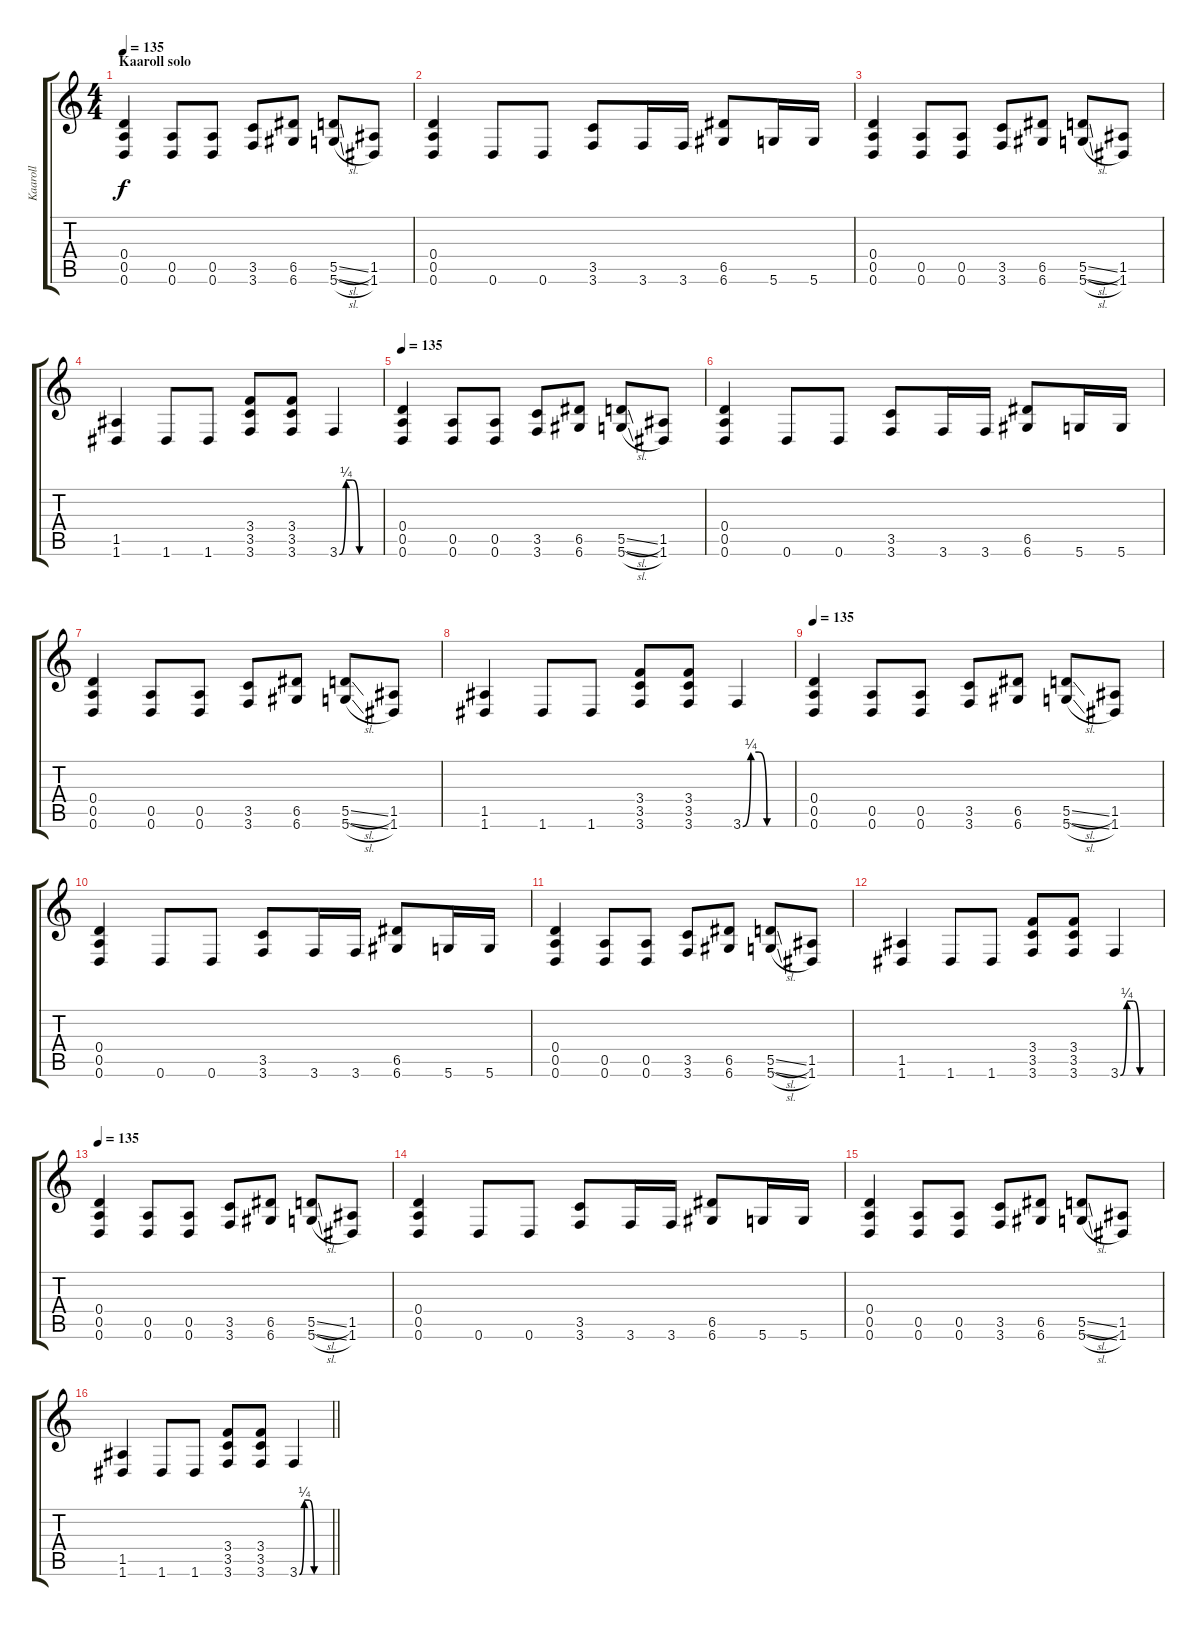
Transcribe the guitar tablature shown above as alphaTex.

\track ("Kaaroll" "Kaaroll") {instrument acousticguitarsteel}
\staff {score tabs}
\tuning (E4 B3 G3 D3 A2 D2) {hide}
\ts (4 4)
\section ("" "Kaaroll solo")
\tempo 135
\clef g2
\ks c
(0.4 0.5 0.6).4{dy f} (0.5 0.6).8 (0.5 0.6).8 (3.5 3.6).8 (6.5 6.6).8 (5.5{sl} 5.6{sl}).8 (1.5 1.6).8 |
(0.4 0.5 0.6).4 0.6.8 0.6.8 (3.5 3.6).8 3.6.16 3.6.16 (6.5 6.6).8 5.6.16 5.6.16 |
(0.4 0.5 0.6).4 (0.5 0.6).8 (0.5 0.6).8 (3.5 3.6).8 (6.5 6.6).8 (5.5{sl} 5.6{sl}).8 (1.5 1.6).8 |
(1.5 1.6).4 1.6.8 1.6.8 (3.4 3.5 3.6).8 (3.4 3.5 3.6).8 3.6{be (custom 0 0 10 1 20 1 30 0 60 0)}.4 |
\tempo 135
(0.4 0.5 0.6).4 (0.5 0.6).8 (0.5 0.6).8 (3.5 3.6).8 (6.5 6.6).8 (5.5{sl} 5.6{sl}).8 (1.5 1.6).8 |
(0.4 0.5 0.6).4 0.6.8 0.6.8 (3.5 3.6).8 3.6.16 3.6.16 (6.5 6.6).8 5.6.16 5.6.16 |
(0.4 0.5 0.6).4 (0.5 0.6).8 (0.5 0.6).8 (3.5 3.6).8 (6.5 6.6).8 (5.5{sl} 5.6{sl}).8 (1.5 1.6).8 |
(1.5 1.6).4 1.6.8 1.6.8 (3.4 3.5 3.6).8 (3.4 3.5 3.6).8 3.6{be (custom 0 0 10 1 20 1 30 0 60 0)}.4 |
\tempo 135
(0.4 0.5 0.6).4 (0.5 0.6).8 (0.5 0.6).8 (3.5 3.6).8 (6.5 6.6).8 (5.5{sl} 5.6{sl}).8 (1.5 1.6).8 |
(0.4 0.5 0.6).4 0.6.8 0.6.8 (3.5 3.6).8 3.6.16 3.6.16 (6.5 6.6).8 5.6.16 5.6.16 |
(0.4 0.5 0.6).4 (0.5 0.6).8 (0.5 0.6).8 (3.5 3.6).8 (6.5 6.6).8 (5.5{sl} 5.6{sl}).8 (1.5 1.6).8 |
(1.5 1.6).4 1.6.8 1.6.8 (3.4 3.5 3.6).8 (3.4 3.5 3.6).8 3.6{be (custom 0 0 10 1 20 1 30 0 60 0)}.4 |
\tempo 135
(0.4 0.5 0.6).4 (0.5 0.6).8 (0.5 0.6).8 (3.5 3.6).8 (6.5 6.6).8 (5.5{sl} 5.6{sl}).8 (1.5 1.6).8 |
(0.4 0.5 0.6).4 0.6.8 0.6.8 (3.5 3.6).8 3.6.16 3.6.16 (6.5 6.6).8 5.6.16 5.6.16 |
(0.4 0.5 0.6).4 (0.5 0.6).8 (0.5 0.6).8 (3.5 3.6).8 (6.5 6.6).8 (5.5{sl} 5.6{sl}).8 (1.5 1.6).8 |
\barLineRight lightlight
(1.5 1.6).4 1.6.8 1.6.8 (3.4 3.5 3.6).8 (3.4 3.5 3.6).8 3.6{be (custom 0 0 10 1 20 1 30 0 60 0)}.4
